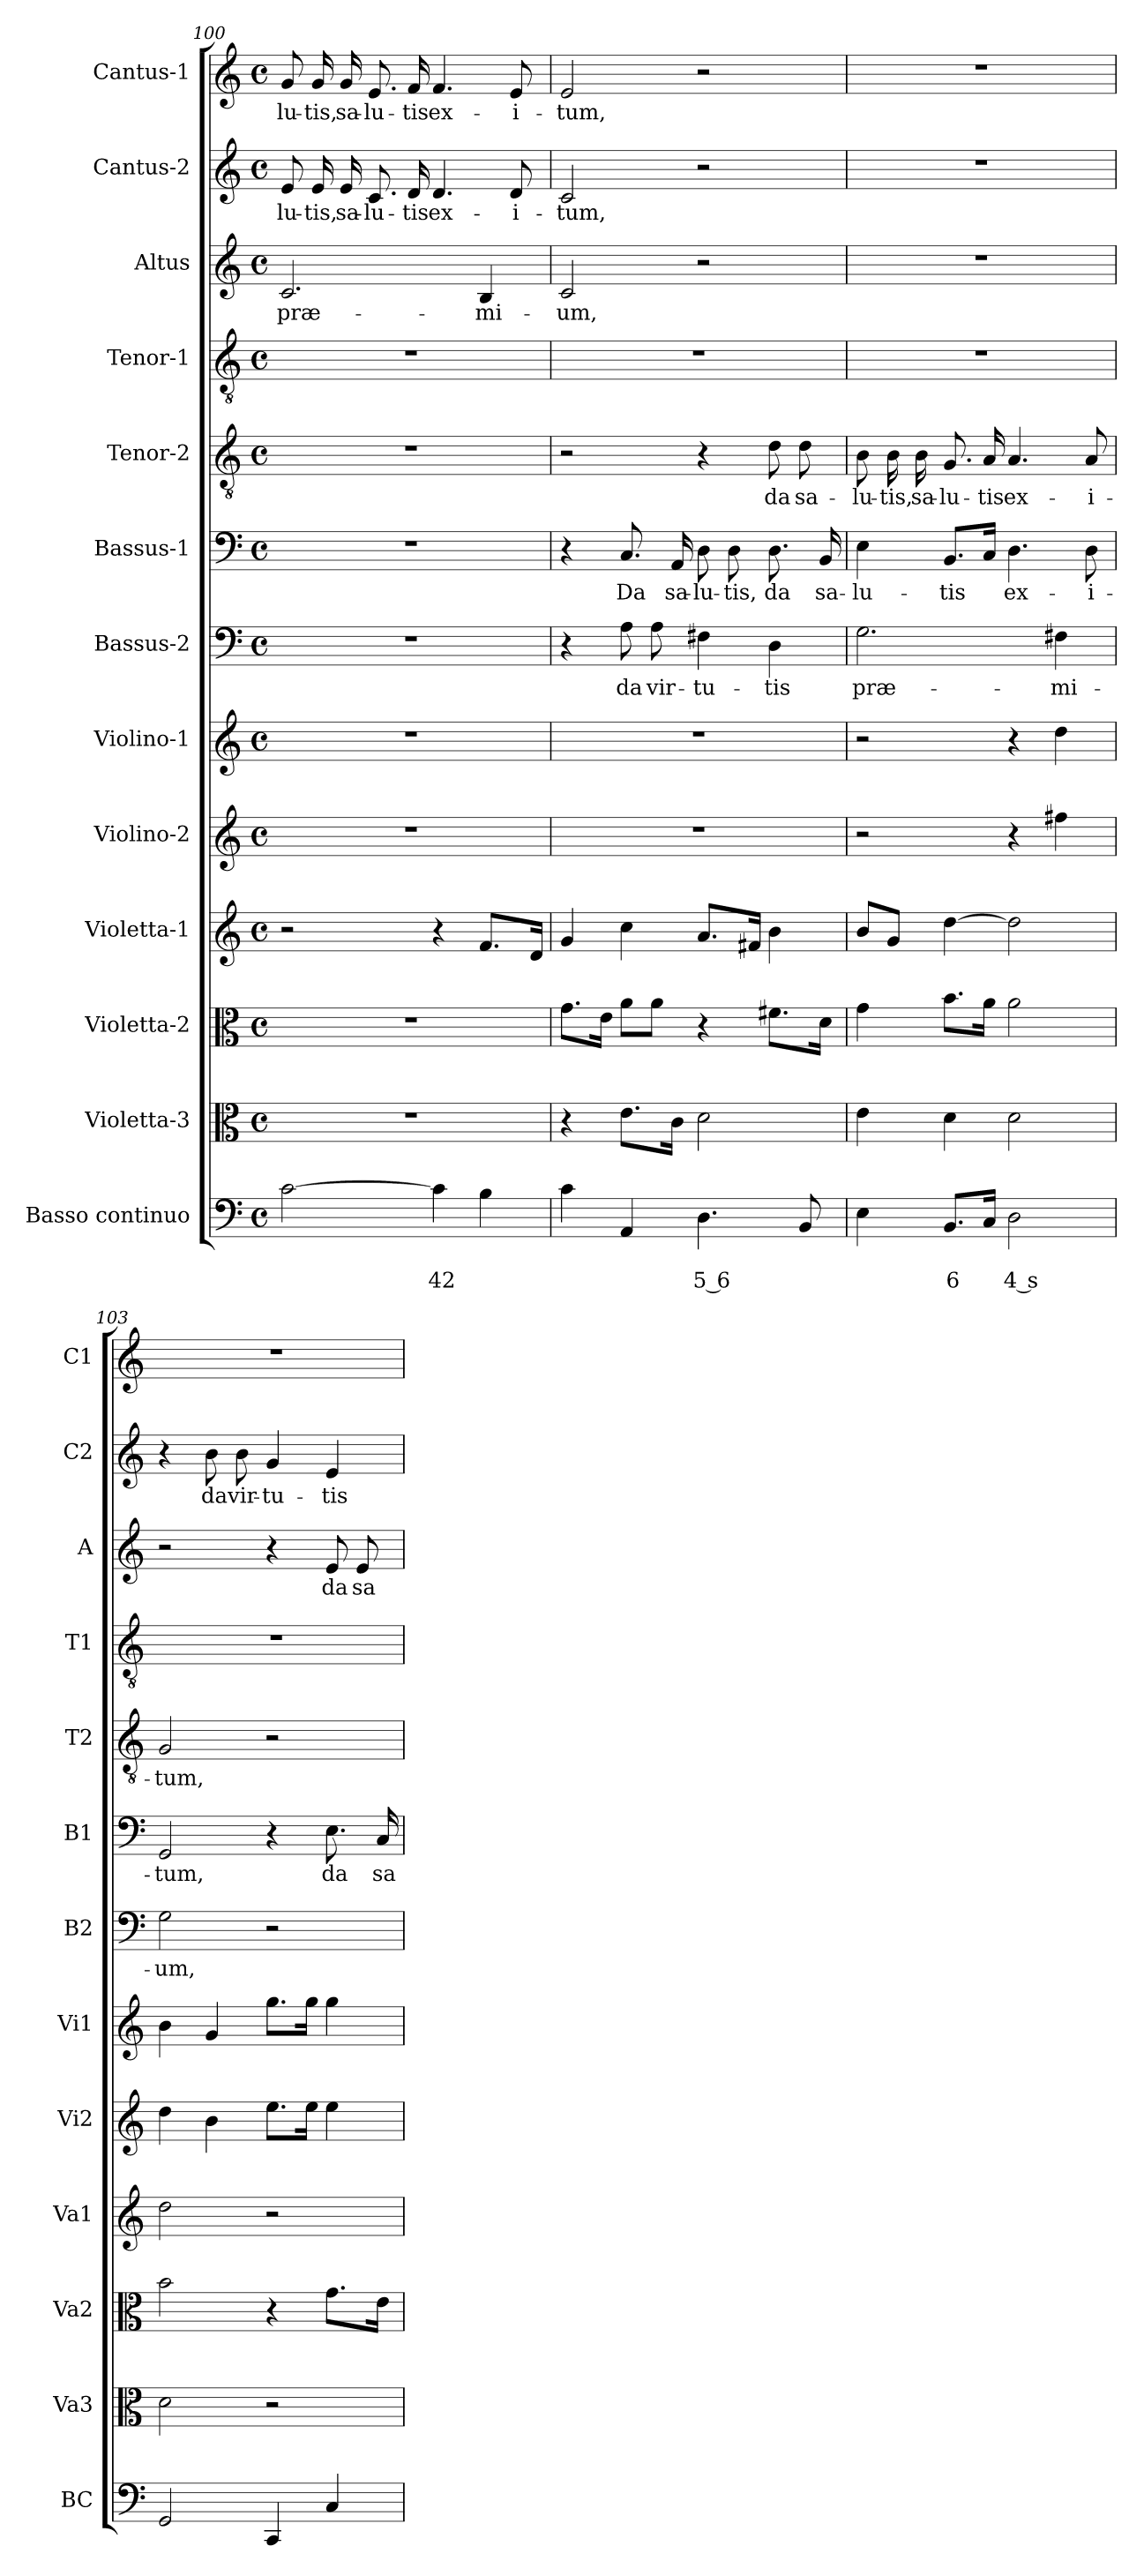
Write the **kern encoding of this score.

**kern	**text	**text	**kern	**kern	**kern	**kern	**kern	**kern	**text	**kern	**text	**kern	**text	**kern	**kern	**text	**kern	**text	**kern	**text
*part13	*part13	*part13	*part12	*part11	*part10	*part9	*part8	*part7	*part7	*part6	*part6	*part5	*part5	*part4	*part3	*part3	*part2	*part2	*part1	*part1
*staff13	*staff13	*staff13	*staff12	*staff11	*staff10	*staff9	*staff8	*staff7	*staff7	*staff6	*staff6	*staff5	*staff5	*staff4	*staff3	*staff3	*staff2	*staff2	*staff1	*staff1
*I"Basso continuo	*	*	*I"Violetta-3	*I"Violetta-2	*I"Violetta-1	*I"Violino-2	*I"Violino-1	*I"Bassus-2	*	*I"Bassus-1	*	*I"Tenor-2	*	*I"Tenor-1	*I"Altus	*	*I"Cantus-2	*	*I"Cantus-1	*
*I'BC	*	*	*I'Va3	*I'Va2	*I'Va1	*I'Vi2	*I'Vi1	*I'B2	*	*I'B1	*	*I'T2	*	*I'T1	*I'A	*	*I'C2	*	*I'C1	*
*clefF4	*	*	*clefC3	*clefC3	*clefG2	*clefG2	*clefG2	*clefF4	*	*clefF4	*	*clefGv2	*	*clefGv2	*clefG2	*	*clefG2	*	*clefG2	*
*k[]	*	*	*k[]	*k[]	*k[]	*k[]	*k[]	*k[]	*	*k[]	*	*k[]	*	*k[]	*k[]	*	*k[]	*	*k[]	*
*C:	*	*	*C:	*C:	*C:	*C:	*C:	*C:	*	*C:	*	*C:	*	*C:	*C:	*	*C:	*	*C:	*
*M4/4	*	*	*M4/4	*M4/4	*M4/4	*M4/4	*M4/4	*M4/4	*	*M4/4	*	*M4/4	*	*M4/4	*M4/4	*	*M4/4	*	*M4/4	*
*met(c)	*	*	*met(c)	*met(c)	*met(c)	*met(c)	*met(c)	*met(c)	*	*met(c)	*	*met(c)	*	*met(c)	*met(c)	*	*met(c)	*	*met(c)	*
=100	=100	=100	=100	=100	=100	=100	=100	=100	=100	=100	=100	=100	=100	=100	=100	=100	=100	=100	=100	=100
!	!	!	!	!	!	!	!	!	!	!	!	!	!	!	!	!LO:LY:b	!	!LO:LY:b	!	!LO:LY:b
[2c\	.	.	1r	1r	2r	1r	1r	1r	.	1r	.	1r	.	1r	2.c/	præ-	8e/	-lu-	8g/	-lu-
!	!	!	!	!	!	!	!	!	!	!	!	!	!	!	!	!	!	!LO:LY:b	!	!LO:LY:b
.	.	.	.	.	.	.	.	.	.	.	.	.	.	.	.	.	16e/	-tis,	16g/	-tis,
!	!	!	!	!	!	!	!	!	!	!	!	!	!	!	!	!	!	!LO:LY:b	!	!LO:LY:b
.	.	.	.	.	.	.	.	.	.	.	.	.	.	.	.	.	16e/	sa-	16g/	sa-
!	!	!	!	!	!	!	!	!	!	!	!	!	!	!	!	!	!	!LO:LY:b	!	!LO:LY:b
.	.	.	.	.	.	.	.	.	.	.	.	.	.	.	.	.	8.c/	-lu-	8.e/	-lu-
!	!	!	!	!	!	!	!	!	!	!	!	!	!	!	!	!	!	!LO:LY:b	!	!LO:LY:b
.	.	.	.	.	.	.	.	.	.	.	.	.	.	.	.	.	16d/	-tis	16f/	-tis
!	!	!LO:LY:b	!	!	!	!	!	!	!	!	!	!	!	!	!	!	!	!LO:LY:b	!	!LO:LY:b
4c\]	.	42	.	.	4r	.	.	.	.	.	.	.	.	.	.	.	4.d/	ex-	4.f/	ex-
!	!	!	!	!	!	!	!	!	!	!	!	!	!	!	!	!LO:LY:b	!	!	!	!
4B\	.	.	.	.	8.f/L	.	.	.	.	.	.	.	.	.	4B/	-mi-	.	.	.	.
!	!	!	!	!	!	!	!	!	!	!	!	!	!	!	!	!	!	!LO:LY:b	!	!LO:LY:b
.	.	.	.	.	.	.	.	.	.	.	.	.	.	.	.	.	8d/	-i-	8e/	-i-
.	.	.	.	.	16d/Jk	.	.	.	.	.	.	.	.	.	.	.	.	.	.	.
=101	=101	=101	=101	=101	=101	=101	=101	=101	=101	=101	=101	=101	=101	=101	=101	=101	=101	=101	=101	=101
!	!	!	!	!	!	!	!	!	!	!	!	!	!	!	!	!LO:LY:b	!	!LO:LY:b	!	!LO:LY:b
4c\	.	.	4r	8.g\L	4g/	1r	1r	4r	.	4r	.	2r	.	1r	2c/	-um,	2c/	-tum,	2e/	-tum,
.	.	.	.	16e\Jk	.	.	.	.	.	.	.	.	.	.	.	.	.	.	.	.
!	!	!	!	!	!	!	!	!	!LO:LY:b	!	!LO:LY:b	!	!	!	!	!	!	!	!	!
4AA/	.	.	8.e\L	8a\L	4cc\	.	.	8A\	da	8.C/	Da	.	.	.	.	.	.	.	.	.
!	!	!	!	!	!	!	!	!	!LO:LY:b	!	!	!	!	!	!	!	!	!	!	!
.	.	.	.	8a\J	.	.	.	8A\	vir-	.	.	.	.	.	.	.	.	.	.	.
!	!	!	!	!	!	!	!	!	!	!	!LO:LY:b	!	!	!	!	!	!	!	!	!
.	.	.	16c\Jk	.	.	.	.	.	.	16AA/	sa-	.	.	.	.	.	.	.	.	.
!	!	!LO:LY:b	!	!	!	!	!	!	!LO:LY:b	!	!LO:LY:b	!	!	!	!	!	!	!	!	!
4.D\	.	5 6	2d\	4r	8.a/L	.	.	4F#X\	-tu-	8D\	-lu-	4r	.	.	2r	.	2r	.	2r	.
!	!	!	!	!	!	!	!	!	!	!	!LO:LY:b	!	!	!	!	!	!	!	!	!
.	.	.	.	.	.	.	.	.	.	8D\	-tis,	.	.	.	.	.	.	.	.	.
.	.	.	.	.	16f#X/Jk	.	.	.	.	.	.	.	.	.	.	.	.	.	.	.
!	!	!	!	!	!	!	!	!	!LO:LY:b	!	!LO:LY:b	!	!LO:LY:b	!	!	!	!	!	!	!
.	.	.	.	8.f#X\L	4b\	.	.	4D\	-tis	8.D\	da	8d\	da	.	.	.	.	.	.	.
!	!	!	!	!	!	!	!	!	!	!	!	!	!LO:LY:b	!	!	!	!	!	!	!
8BB/	.	.	.	.	.	.	.	.	.	.	.	8d\	sa-	.	.	.	.	.	.	.
!	!	!	!	!	!	!	!	!	!	!	!LO:LY:b	!	!	!	!	!	!	!	!	!
.	.	.	.	16d\Jk	.	.	.	.	.	16BB/	sa-	.	.	.	.	.	.	.	.	.
!!LO:PB:g=z
=102	=102	=102	=102	=102	=102	=102	=102	=102	=102	=102	=102	=102	=102	=102	=102	=102	=102	=102	=102	=102
!	!	!	!	!	!	!	!	!	!LO:LY:b	!	!LO:LY:b	!	!LO:LY:b	!	!	!	!	!	!	!
4E\	.	.	4e\	4g\	8b/L	2r	2r	2.G\	præ-	4E\	-lu-	8B\	-lu-	1r	1r	.	1r	.	1r	.
!	!	!	!	!	!	!	!	!	!	!	!	!	!LO:LY:b	!	!	!	!	!	!	!
.	.	.	.	.	8g/J	.	.	.	.	.	.	16B\	-tis,	.	.	.	.	.	.	.
!	!	!	!	!	!	!	!	!	!	!	!	!	!LO:LY:b	!	!	!	!	!	!	!
.	.	.	.	.	.	.	.	.	.	.	.	16B\	sa-	.	.	.	.	.	.	.
!	!	!LO:LY:b	!	!	!	!	!	!	!	!	!LO:LY:b	!	!LO:LY:b	!	!	!	!	!	!	!
8.BB/L	.	6	4d\	8.b\L	[4dd\	.	.	.	.	8.BB/L	-tis	8.G/	-lu-	.	.	.	.	.	.	.
!	!	!	!	!	!	!	!	!	!	!	!	!	!LO:LY:b	!	!	!	!	!	!	!
16C/Jk	.	.	.	16a\Jk	.	.	.	.	.	16C/Jk	.	16A/	-tis	.	.	.	.	.	.	.
!	!	!LO:LY:b	!	!	!	!	!	!	!	!	!LO:LY:b	!	!LO:LY:b	!	!	!	!	!	!	!
2D\	.	4 s	2d\	2a\	2dd\]	4r	4r	.	.	4.D\	ex-	4.A/	ex-	.	.	.	.	.	.	.
!	!	!	!	!	!	!	!	!	!LO:LY:b	!	!	!	!	!	!	!	!	!	!	!
.	.	.	.	.	.	4ff#X\	4dd\	4F#X\	-mi-	.	.	.	.	.	.	.	.	.	.	.
!	!	!	!	!	!	!	!	!	!	!	!LO:LY:b	!	!LO:LY:b	!	!	!	!	!	!	!
.	.	.	.	.	.	.	.	.	.	8D\	-i-	8A/	-i-	.	.	.	.	.	.	.
=103	=103	=103	=103	=103	=103	=103	=103	=103	=103	=103	=103	=103	=103	=103	=103	=103	=103	=103	=103	=103
!	!	!	!	!	!	!	!	!	!LO:LY:b	!	!LO:LY:b	!	!LO:LY:b	!	!	!	!	!	!	!
2GG/	.	.	2d\	2b\	2dd\	4dd\	4b\	2G\	-um,	2GG/	-tum,	2G/	-tum,	1r	2r	.	4r	.	1r	.
!	!	!	!	!	!	!	!	!	!	!	!	!	!	!	!	!	!	!LO:LY:b	!	!
.	.	.	.	.	.	4b\	4g/	.	.	.	.	.	.	.	.	.	8b\	da	.	.
!	!	!	!	!	!	!	!	!	!	!	!	!	!	!	!	!	!	!LO:LY:b	!	!
.	.	.	.	.	.	.	.	.	.	.	.	.	.	.	.	.	8b\	vir-	.	.
!	!	!	!	!	!	!	!	!	!	!	!	!	!	!	!	!	!	!LO:LY:b	!	!
4CC/	.	.	2r	4r	2r	8.ee\L	8.gg\L	2r	.	4r	.	2r	.	.	4r	.	4g/	-tu-	.	.
.	.	.	.	.	.	16ee\Jk	16gg\Jk	.	.	.	.	.	.	.	.	.	.	.	.	.
!	!	!	!	!	!	!	!	!	!	!	!LO:LY:b	!	!	!	!	!LO:LY:b	!	!LO:LY:b	!	!
4C/	.	.	.	8.g\L	.	4ee\	4gg\	.	.	8.E\	da	.	.	.	8e/	da	4e/	-tis	.	.
!	!	!	!	!	!	!	!	!	!	!	!	!	!	!	!	!LO:LY:b	!	!	!	!
.	.	.	.	.	.	.	.	.	.	.	.	.	.	.	8e/	sa-	.	.	.	.
!	!	!	!	!	!	!	!	!	!	!	!LO:LY:b	!	!	!	!	!	!	!	!	!
.	.	.	.	16e\Jk	.	.	.	.	.	16C/	sa-	.	.	.	.	.	.	.	.	.
=	=	=	=	=	=	=	=	=	=	=	=	=	=	=	=	=	=	=	=	=
*-	*-	*-	*-	*-	*-	*-	*-	*-	*-	*-	*-	*-	*-	*-	*-	*-	*-	*-	*-	*-
